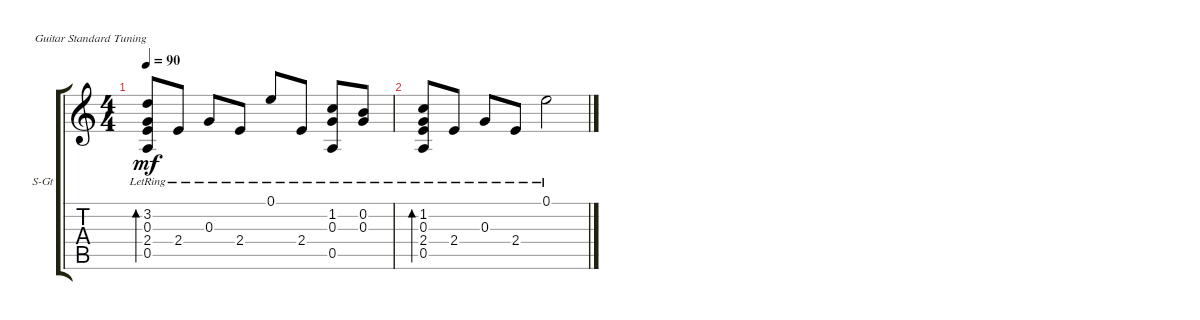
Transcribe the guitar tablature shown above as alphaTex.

\defaultSystemsLayout 4
\bracketExtendMode groupsimilarinstruments
\firstSystemTrackNameOrientation horizontal
\otherSystemsTrackNameOrientation horizontal
\track ("Steel Guitar" "S-Gt") {instrument acousticguitarsteel}
\staff {score tabs}
\tuning (E4 B3 G3 D3 A2 E2)
\ts (4 4)
\tempo 90
\clef g2
\ks c
(0.5{lr} 2.4{lr} 0.3{lr} 3.2{lr}).8{bd 30 dy mf} 2.4{lr}.8 0.3{lr}.8 2.4{lr}.8 0.1{lr}.8 2.4{lr}.8 (0.5{lr} 0.3{lr} 1.2{lr}).8 (0.2{lr} 0.3).8 |
(0.5{lr} 2.4{lr} 0.3{lr} 1.2{lr}).8{bd 30} 2.4{lr}.8 0.3{lr}.8 2.4{lr}.8 0.1{lr}.2
